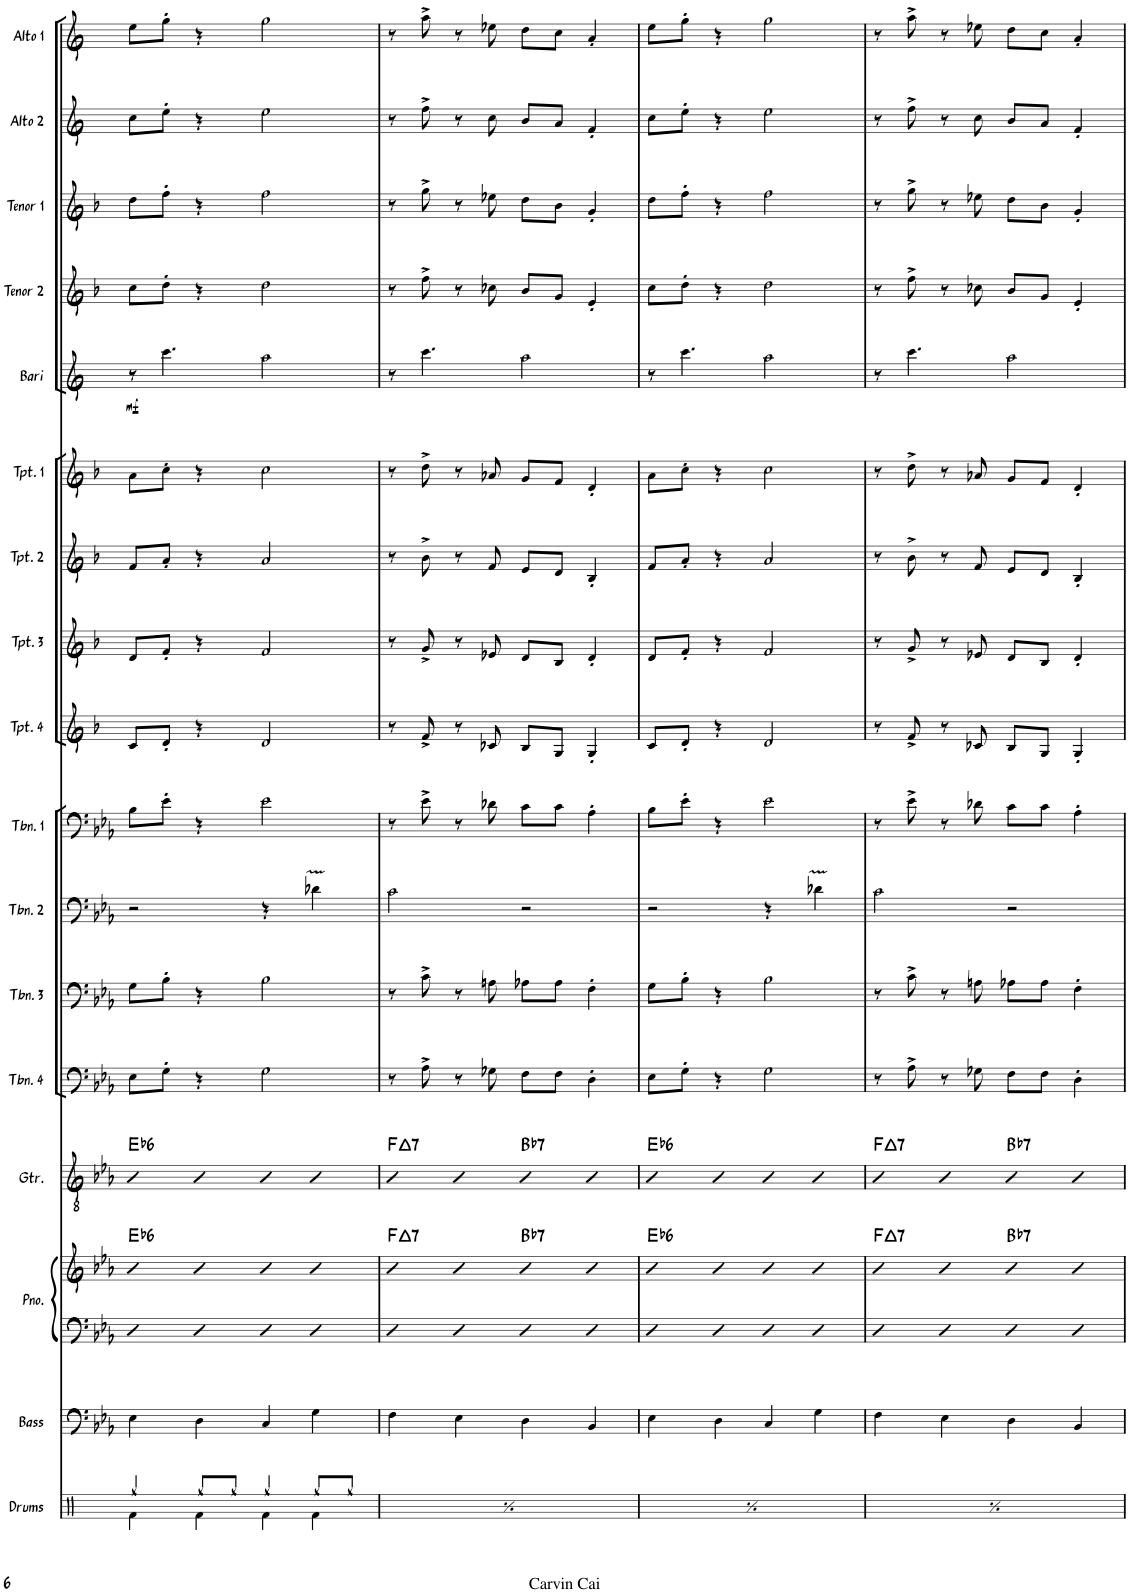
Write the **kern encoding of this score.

**kern	**kern	**kern	**kern	**harte	**kern	**harte	**kern	**kern	**kern	**kern	**kern	**kern	**kern	**kern	**kern	**dynam	**kern	**kern	**kern	**kern
*part17	*part16	*part15	*part15	*part15	*part14	*part14	*part13	*part12	*part11	*part10	*part9	*part8	*part7	*part6	*part5	*part5	*part4	*part3	*part2	*part1
*staff18	*staff17	*staff16	*staff15	*	*staff14	*	*staff13	*staff12	*staff11	*staff10	*staff9	*staff8	*staff7	*staff6	*staff5	*staff5	*staff4	*staff3	*staff2	*staff1
*I"Drums	*I"Bass	*I"Piano	*	*	*I"Guitar	*	*I"Trombone 4	*I"Trombone 3	*I"Trombone 2	*I"Trombone 1	*I"Trumpet 4	*I"Trumpet 3	*I"Trumpet 2	*I"Trumpet 1	*I"Bari Sax	*	*I"Tenor Sax 2	*I"Tenor Sax 1	*I"Alto Sax 2	*I"Alto Sax 1
*I'Drums	*I'Bass	*I'Pno.	*	*	*I'Gtr.	*	*I'Tbn. 4	*I'Tbn. 3	*I'Tbn. 2	*I'Tbn. 1	*I'Tpt. 4	*I'Tpt. 3	*I'Tpt. 2	*I'Tpt. 1	*I'Bari	*	*I'Tenor 2	*I'Tenor 1	*I'Alto 2	*I'Alto 1
!!LO:PB:g=z
*clefX	*clefF4	*clefF4	*clefG2	*	*clefGv2	*	*clefF4	*clefF4	*clefF4	*clefF4	*clefG2	*clefG2	*clefG2	*clefG2	*clefG2	*	*clefG2	*clefG2	*clefG2	*clefG2
*	*Trd7c12	*	*	*	*	*	*	*	*	*	*Trd1c2	*Trd1c2	*Trd1c2	*Trd1c2	*Trd12c21	*	*Trd8c14	*Trd8c14	*Trd5c9	*Trd5c9
*k[]	*k[b-e-a-]	*k[b-e-a-]	*k[b-e-a-]	*	*k[b-e-a-]	*	*k[b-e-a-]	*k[b-e-a-]	*k[b-e-a-]	*k[b-e-a-]	*k[b-]	*k[b-]	*k[b-]	*k[b-]	*k[]	*	*k[b-]	*k[b-]	*k[]	*k[]
*M4/4	*M4/4	*M4/4	*M4/4	*	*M4/4	*	*M4/4	*M4/4	*M4/4	*M4/4	*M4/4	*M4/4	*M4/4	*M4/4	*M4/4	*	*M4/4	*M4/4	*M4/4	*M4/4
=20	=20	=20	=20	=20	=20	=20	=20	=20	=20	=20	=20	=20	=20	=20	=20	=20	=20	=20	=20	=20
*^	*	*	*	*	*	*	*	*	*	*	*	*	*	*	*	*	*	*	*	*
!	!	!	!	!	!LO:H:kt=6	!	!LO:H:kt=6	!	!	!	!	!	!	!	!	!	!LO:DY:b	!	!	!	!
4Rgg/	4Rf\	4E-\	4D	4b-	Eb:maj6	4b-	Eb:maj6	8E-\L	8G\L	2r	8B-\L	8c/L	8d/L	8f/L	8a\L	8r	mf	8cc\L	8dd\L	8cc\L	8ee\L
.	.	.	.	.	.	.	.	8G'\J	8B-'\J	.	8e-'\J	8d'/J	8f'/J	8a'/J	8cc'\J	4.ccc\	.	8dd'\J	8ff'\J	8ee'\J	8gg'\J
8Rgg/L	4Rf\	4D\	4D	4b-	.	4b-	.	4r	4r	.	4r	4r	4r	4r	4r	.	.	4r	4r	4r	4r
8Rgg/J	.	.	.	.	.	.	.	.	.	.	.	.	.	.	.	.	.	.	.	.	.
4Rgg/	4Rf\	4C/	4D	4b-	.	4b-	.	2G\	2B-\	4r	2e-\	2d/	2f/	2a/	2cc\	2aa\	.	2dd\	2ff\	2ee\	2gg\
8Rgg/L	4Rf\	4G\	4D	4b-	.	4b-	.	.	.	4d-XM\	.	.	.	.	.	.	.	.	.	.	.
8Rgg/J	.	.	.	.	.	.	.	.	.	.	.	.	.	.	.	.	.	.	.	.	.
=21	=21	=21	=21	=21	=21	=21	=21	=21	=21	=21	=21	=21	=21	=21	=21	=21	=21	=21	=21	=21	=21
!	!	!	!	!	!LO:H:kt=7	!	!LO:H:kt=7	!	!	!	!	!	!	!	!	!	!	!	!	!	!
4Rgg/	4Rf\	4F\	4D	4b-	F:maj7	4b-	F:maj7	8r	8r	2c\	8r	8r	8r	8r	8r	8r	.	8r	8r	8r	8r
.	.	.	.	.	.	.	.	8A-^\	8c^\	.	8e-^\	8f^/	8g^/	8b-^\	8dd^\	4.ccc\	.	8ff^\	8gg^\	8ff^\	8aa^\
8Rgg/L	4Rf\	4E-\	4D	4b-	.	4b-	.	8r	8r	.	8r	8r	8r	8r	8r	.	.	8r	8r	8r	8r
8Rgg/J	.	.	.	.	.	.	.	8G-X\	8An\	.	8d-X\	8c-X/	8e-X/	8f/	8a-X/	.	.	8cc-X\	8ee-X\	8cc\	8ee-X\
!	!	!	!	!	!LO:H:kt=7	!	!LO:H:kt=7	!	!	!	!	!	!	!	!	!	!	!	!	!	!
4Rgg/	4Rf\	4D\	4D	4b-	Bb:7	4b-	Bb:7	8F\L	8A-X\L	2r	8c\L	8B-/L	8d/L	8e/L	8g/L	2aa\	.	8b-/L	8dd\L	8b/L	8dd\L
.	.	.	.	.	.	.	.	8F\J	8A-\J	.	8c\J	8G/J	8B-/J	8d/J	8f/J	.	.	8g/J	8b-\J	8a/J	8cc\J
8Rgg/L	4Rf\	4BB-/	4D	4b-	.	4b-	.	4D'\	4F'\	.	4A-'\	4G'/	4d'/	4B-'/	4d'/	.	.	4e'/	4g'/	4f'/	4a'/
8Rgg/J	.	.	.	.	.	.	.	.	.	.	.	.	.	.	.	.	.	.	.	.	.
=22	=22	=22	=22	=22	=22	=22	=22	=22	=22	=22	=22	=22	=22	=22	=22	=22	=22	=22	=22	=22	=22
!	!	!	!	!	!LO:H:kt=6	!	!LO:H:kt=6	!	!	!	!	!	!	!	!	!	!	!	!	!	!
4Rgg/	4Rf\	4E-\	4D	4b-	Eb:maj6	4b-	Eb:maj6	8E-\L	8G\L	2r	8B-\L	8c/L	8d/L	8f/L	8a\L	8r	.	8cc\L	8dd\L	8cc\L	8ee\L
.	.	.	.	.	.	.	.	8G'\J	8B-'\J	.	8e-'\J	8d'/J	8f'/J	8a'/J	8cc'\J	4.ccc\	.	8dd'\J	8ff'\J	8ee'\J	8gg'\J
8Rgg/L	4Rf\	4D\	4D	4b-	.	4b-	.	4r	4r	.	4r	4r	4r	4r	4r	.	.	4r	4r	4r	4r
8Rgg/J	.	.	.	.	.	.	.	.	.	.	.	.	.	.	.	.	.	.	.	.	.
4Rgg/	4Rf\	4C/	4D	4b-	.	4b-	.	2G\	2B-\	4r	2e-\	2d/	2f/	2a/	2cc\	2aa\	.	2dd\	2ff\	2ee\	2gg\
8Rgg/L	4Rf\	4G\	4D	4b-	.	4b-	.	.	.	4d-XM\	.	.	.	.	.	.	.	.	.	.	.
8Rgg/J	.	.	.	.	.	.	.	.	.	.	.	.	.	.	.	.	.	.	.	.	.
=23	=23	=23	=23	=23	=23	=23	=23	=23	=23	=23	=23	=23	=23	=23	=23	=23	=23	=23	=23	=23	=23
!	!	!	!	!	!LO:H:kt=7	!	!LO:H:kt=7	!	!	!	!	!	!	!	!	!	!	!	!	!	!
4Rgg/	4Rf\	4F\	4D	4b-	F:maj7	4b-	F:maj7	8r	8r	2c\	8r	8r	8r	8r	8r	8r	.	8r	8r	8r	8r
.	.	.	.	.	.	.	.	8A-^\	8c^\	.	8e-^\	8f^/	8g^/	8b-^\	8dd^\	4.ccc\	.	8ff^\	8gg^\	8ff^\	8aa^\
8Rgg/L	4Rf\	4E-\	4D	4b-	.	4b-	.	8r	8r	.	8r	8r	8r	8r	8r	.	.	8r	8r	8r	8r
8Rgg/J	.	.	.	.	.	.	.	8G-X\	8An\	.	8d-X\	8c-X/	8e-X/	8f/	8a-X/	.	.	8cc-X\	8ee-X\	8cc\	8ee-X\
!	!	!	!	!	!LO:H:kt=7	!	!LO:H:kt=7	!	!	!	!	!	!	!	!	!	!	!	!	!	!
4Rgg/	4Rf\	4D\	4D	4b-	Bb:7	4b-	Bb:7	8F\L	8A-X\L	2r	8c\L	8B-/L	8d/L	8e/L	8g/L	2aa\	.	8b-/L	8dd\L	8b/L	8dd\L
.	.	.	.	.	.	.	.	8F\J	8A-\J	.	8c\J	8G/J	8B-/J	8d/J	8f/J	.	.	8g/J	8b-\J	8a/J	8cc\J
8Rgg/L	4Rf\	4BB-/	4D	4b-	.	4b-	.	4D'\	4F'\	.	4A-'\	4G'/	4d'/	4B-'/	4d'/	.	.	4e'/	4g'/	4f'/	4a'/
8Rgg/J	.	.	.	.	.	.	.	.	.	.	.	.	.	.	.	.	.	.	.	.	.
*v	*v	*	*	*	*	*	*	*	*	*	*	*	*	*	*	*	*	*	*	*	*
=	=	=	=	=	=	=	=	=	=	=	=	=	=	=	=	=	=	=	=	=
*-	*-	*-	*-	*-	*-	*-	*-	*-	*-	*-	*-	*-	*-	*-	*-	*-	*-	*-	*-	*-
